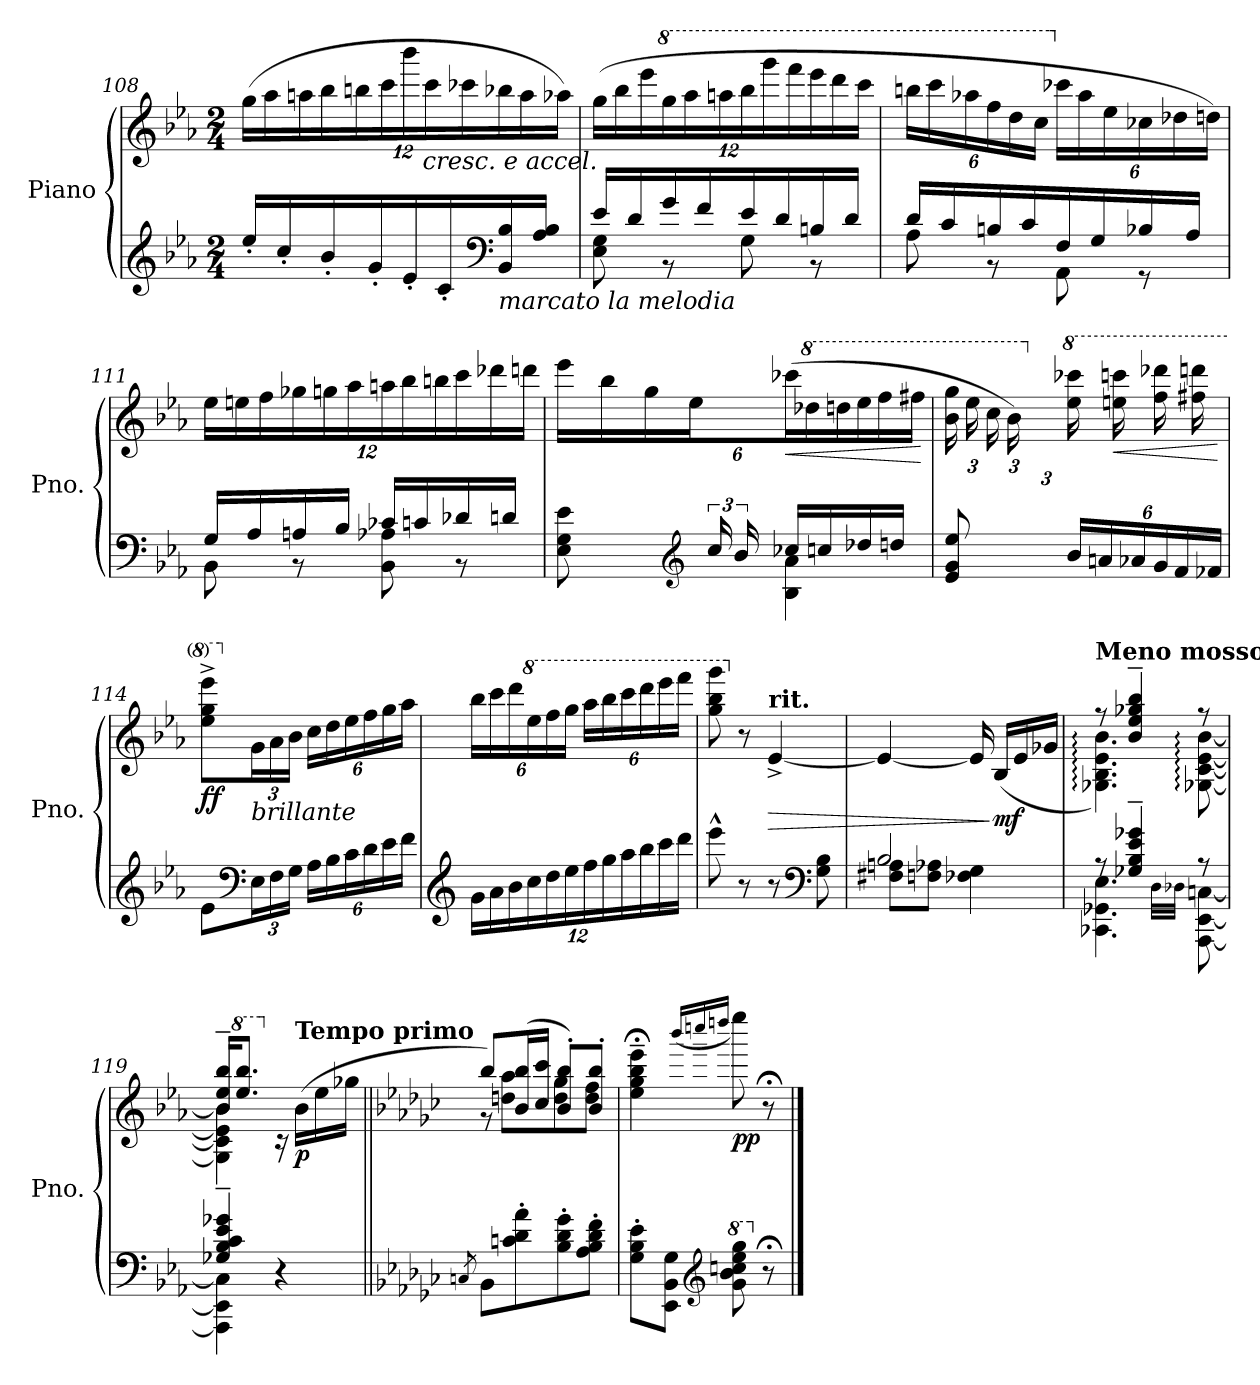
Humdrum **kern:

**kern	**kern	**dynam
*part1	*part1	*part1
*staff2	*staff1	*staff1/2
*I"Piano	*	*
*I'Pno.	*	*
!!LO:PB:g=z
*clefG2	*clefG2	*
*k[b-e-a-]	*k[b-e-a-]	*
*M2/4	*M2/4	*
*	*Xbrackettup	*
=108	=108	=108
16ee-'/LL	(>24gg\LL	.
.	24aa-\	.
16cc'/	.	.
.	24aan\	.
16b-'/	24bb-\	.
.	24bbn\	.
16g'/	.	.
.	24ccc\	.
16e-'/	24bbb-\	.
!	!LO:TX:b:i:t=cresc. e accel.	!
.	24ccc\	.
16c'/	.	.
.	24ccc-X\	.
*clefF4	*	*
!LO:TX:b:i:t=marcato la melodia	!	!
16BB-/ 16B-/	24bb-X\	.
.	24aa\	.
16A-/ 16B-/JJ	.	.
.	24aa-X\JJ)	.
=109	=109	=109
*^	*	*
16e-/LL	8E-\ 8G\	(>24gg\LL	.
.	.	24bb-\	.
16d/	.	.	.
.	.	24eee-\	.
*	*	*8va	*
16g/	8r	24ggg\	.
.	.	24aaa-\	.
16f/	.	.	.
.	.	24aaan\	.
16e-/	8G\	24bbb-\	.
.	.	24gggg\	.
16d/	.	.	.
.	.	24ffff\	.
16Bn/	8r	24eeee-\	.
.	.	24dddd\	.
16d/JJ	.	.	.
.	.	24cccc\JJ	.
=110	=110	=110	=110
16d/LL	8A-\	24bbbn\LL	.
.	.	24cccc\	.
16c/	.	.	.
.	.	24aaa-X\	.
16Bn/	8r	24fff\	.
.	.	24ddd\	.
16c/	.	.	.
.	.	24ccc\JJ	.
*	*	*X8va	*
16F/	8AA-\	24ccc-X\LL	.
.	.	24aa-\	.
16G/	.	.	.
.	.	24ee-\	.
16B-X/	8r	24cc-X\	.
.	.	24dd-X\	.
16A-/JJ	.	.	.
.	.	24ddn\JJ)	.
!!LO:LB:g=z
=111	=111	=111	=111
16G/LL	8BB-\	24ee-\LL	.
.	.	24een\	.
16A-/	.	.	.
.	.	24ff\	.
16An/	8r	24gg-X\	.
.	.	24ggn\	.
16B-/JJ	.	.	.
.	.	24aa-\	.
16c-X/LL	8BB-\ 8A-X\	24aan\	.
.	.	24bb-\	.
16cn/	.	.	.
.	.	24bbn\	.
16d-X/	8r	24ccc\	.
.	.	24ddd-X\	.
16dn/JJ	.	.	.
.	.	24dddn\JJ	.
=112	=112	=112	=112
*	*^	*	*
6ryy	8E-\ 8G\ 8e-\	4ryy	24eee-\LL	.
.	.	.	24bb-\	.
.	.	.	24gg\	.
*clefG2	*	*	*	*
.	8ryy	.	24ee-\	.
24cc/	.	.	12ryy	.
24b-/	.	.	.	.
!	!	!	!	!LO:HP:b
4ryy	16cc-X/LL	4B-\ 4a-\	(>24ccc-X\	<
*	*	*	*8va	*
.	.	.	24ddd-X\	.
.	16ccn/	.	.	.
.	.	.	24dddn\	.
.	16dd-X/	.	24eee-\	.
.	.	.	24fff\	.
.	16ddn/JJ	.	.	.
.	.	.	24fff#X\JJ	.
*v	*v	*v	*	*
.	.	[
=113	=113	=113
*^	*	*
6ryy	8e-/ 8g/ 8ee-/	24bb-\ 24ggg\LL	.
.	.	24eee-\	.
.	.	24ccc\	.
.	8ryy	24bb-\)	.
*	*	*X8va	*
24gg/	.	12ryy	.
24ee-/JJ	.	.	.
*	*Xbrackettup	*	*
*	*	*8va	*
4ryy	24b-/LL	16eee-\ 16cccc-X\LL	.
.	24an/	.	.
!	!	!	!LO:HP:b
.	.	16eeen\ 16ccccn\	<
.	24a-X/	.	.
.	24g/	16fff\ 16dddd-X\	.
.	24f/	.	.
.	.	16fff#X\ 16ddddn\JJ	.
.	24f-X/JJ	.	.
*v	*v	*	*
.	.	[
!!LO:LB:g=z
=114	=114	=114
!	!	!LO:DY:b
8e-\L	8eee-\^ 8ggg\^ 8eeee-\^L	ff
*clefF4	*	*
*	*X8va	*
!	!LO:TX:b:i:t=brillante	!
24E-\L	24g\L	.
24F\	24a-\	.
24G\JJ	24b-\JJ	.
24A-\LL	24cc\LL	.
24B-\	24dd\	.
24c\	24ee-\	.
24d\	24ff\	.
24e-\	24gg\	.
24f\JJ	24aa-\JJ	.
=115	=115	=115
*clefG2	*	*
24g\LL	24bb-\LL	.
24a-\	24ccc\	.
24b-\	24ddd\	.
*	*8va	*
24cc\	24eee-\	.
24dd\	24fff\	.
24ee-\	24ggg\JJ	.
24ff\	24aaa-\LL	.
24gg\	24bbb-\	.
24aa-\	24cccc\	.
24bb-\	24dddd\	.
24ccc\	24eeee-\	.
24ddd\JJ	24ffff\JJ	.
=116	=116	=116
!	!	!LO:DY:b
8eee-^^\	8ggg\ 8bbb-\ 8gggg\	other-dynamics
*	*X8va	*
8r	8r	.
!	!LO:TX:a:B:t=rit.	!
!	!	!LO:HP:b
8r	[4e-^/	>
*clefF4	*	*
*	*MM80	*
8G\ 8B-\	.	.
=117	=117	=117
*	*MM60	*
*^	*	*
2B-/	8F#X\ 8An\L	4e-/_	.
.	8Fn\ 8A-X\J	.	.
.	4F-X\ 4G\	16e-/]	.
*	*	*MM50	*
!	!	!	!LO:DY:n=1:b
.	.	(>16B-/LL	] mf
.	.	16e-/	.
.	.	16g-X/JJ	.
!!LO:LB:g=z
=118	=118	=118	=118
*	*	*^	*
!	!	!LO:TX:a:B:t=Meno mosso	!	!
8rA	4.CC-X\ 4.GG-X\ 4.E-\	8rff	4.G-X\: 4.B-\: 4.e-\: 4.b-\:)	.
4G-X/~ 4B-/~ 4e-/~ 4g-X/~	.	4b-/~ 4ee-/~ 4gg-X/~ 4bb-/~	.	.
.	32qD\LLL	.	.	.
.	32qD-X\JJJ	.	.	.
8rA	[8AAA-\ [8EE-\ [8Cn\	8rff	[8G-X\: [8c\: [8e-\: [8b-\:	.
=119	=119	=119	=119	=119
*	*	*MM20	*	*
4G-X/~ 4B-/~ 4c/~ 4e-/~ 4g-X/~	4AAA-\] 4EE-\] 4C\]	16b-/~ 16ee-/~ 16bb-/~KL	4G-\] 4c\] 4e-\] 4b-\]	.
*	*	*8va	*	*
.	.	8.eee-/ 8.bbb-/J	.	.
*	*	*X8va	*	*
4r	4ryy	16rc	4ryy	.
!	!	!LO:TX:a:B:t=Tempo primo	!	!
!	!	!	!	!LO:DY:b
.	.	(>16b-\LL	.	p
.	.	16ee-\	.	.
.	.	16gg-X\JJ	.	.
*v	*v	*	*	*
=120||	=120||	=120||	=120||
*k[b-e-a-d-g-c-]	*k[b-e-a-d-g-c-]	*	*
8qCn/	.	.	.
8BB-\L	8bb-/L)	8r	.
8cn\' 8d-\' 8a-\'	(>16b-/ 16bb-/L	8ddn\ 8aa-\L	.
.	16cc-/ 16ccc-/JJ	.	.
8B-\' 8d-\' 8g-\'	8b-/' 8bb-/'L)	8dd\ 8gg-\	.
8A-\' 8B-\' 8d-\' 8f\'J	8b-/' 8bb-/'J	8dd\ 8ff\J	.
*	*v	*v	*
=121	=121	=121
8G-\' 8B-\' 8e-\'L	4ee-\;<~ 4gg-\;<~ 4bb-\;<~ 4eee-\;<~	.
8EE-\ 8BB-\ 8G-\J	.	.
*clefG2	*	*
.	(>16qbbb-/LL	.
.	16qccccn/	.
.	16qddddn/JJ	.
*8va	*	*
!	!	!LO:DY:b
8gg-\ 8bb-\ 8cccn\ 8eee-\ 8ggg-\	8eeee-\)	pp
*X8va	*	*
8r;<	8r;<	.
==	==	==
*-	*-	*-
